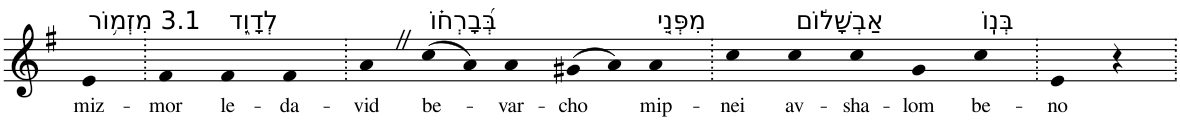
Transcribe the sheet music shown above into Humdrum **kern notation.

**kern	**text
*part1	*part1
*staff1	*staff1
*I"Piano	*
*I'Pno	*
*clefG2	*
*k[f#]	*
*G:	*
=1	=1
!LO:TX:a:t=3.1 מִזְמ֥וֹר	!
!	!LO:LY:b
4e	miz-
=2.	=2.
!	!LO:LY:b
4f#	-mor
!LO:TX:a:t=לְדָוִ֑ד	!
!	!LO:LY:b
4f#	le-
!	!LO:LY:b
4f#	-da-
=3.	=3.
!	!LO:LY:b
4aZ	-vid
!LO:TX:a:t=בְּ֝בָרְח֗וֹ	!
!	!LO:LY:b
(>8cc	be-
8a)	.
!	!LO:LY:b
4a	-var-
!	!LO:LY:b
(>8g#X	-cho
8a)	.
!LO:TX:a:t=מִפְּנֵ֤י	!
!	!LO:LY:b
4a	mip-
=4.	=4.
!	!LO:LY:b
4cc	-nei
!LO:TX:a:t=אַבְשָׁל֬וֹם	!
!	!LO:LY:b
4cc	av-
!	!LO:LY:b
4cc	-sha-
!	!LO:LY:b
4g	-lom
!LO:TX:a:t=בְּנֽוֹ	!
!	!LO:LY:b
4cc	be-
=5.	=5.
!	!LO:LY:b
4e	-no
4r	.
=.	=.
*-	*-
